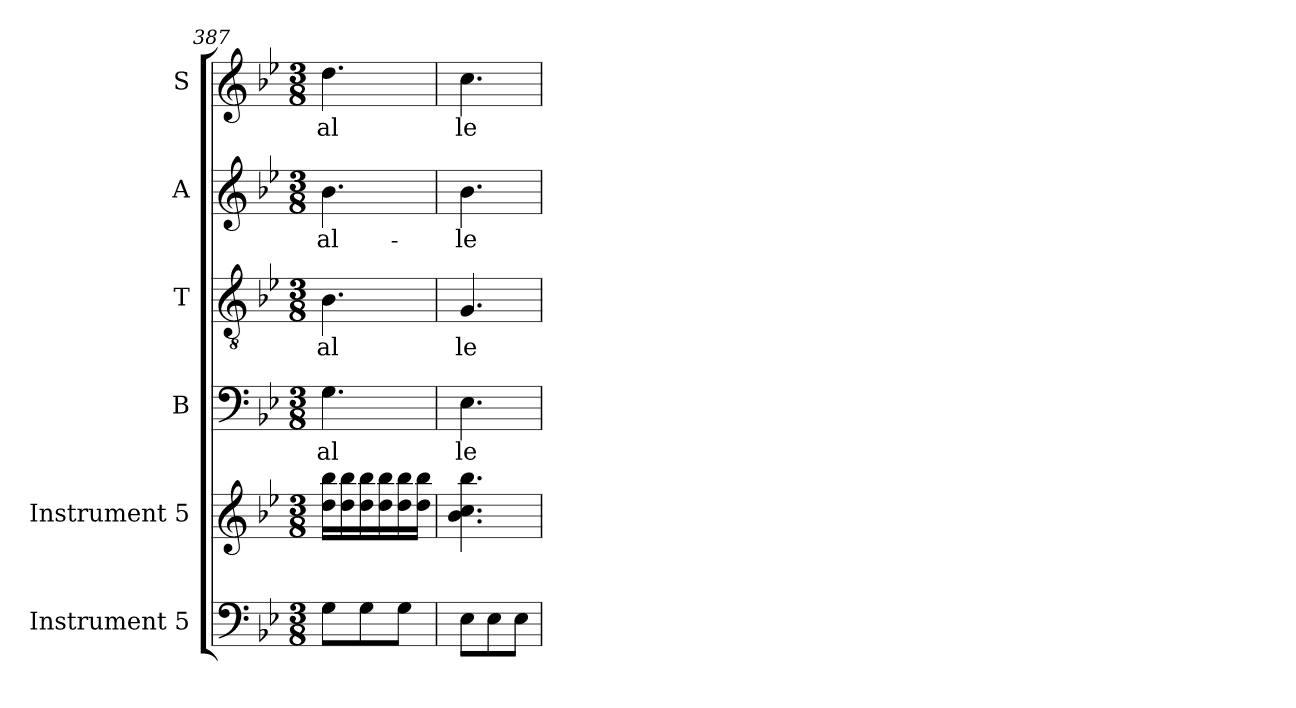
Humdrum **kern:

**kern	**kern	**kern	**text	**kern	**text	**kern	**text	**kern	**text
*part6	*part5	*part4	*part4	*part3	*part3	*part2	*part2	*part1	*part1
*staff6	*staff5	*staff4	*staff4	*staff3	*staff3	*staff2	*staff2	*staff1	*staff1
*I"Instrument 5	*I"Instrument 5	*I"B	*	*I"T	*	*I"A	*	*I"S	*
*	*	*I'B	*	*I'T	*	*I'A	*	*I'S	*
*clefF4	*clefG2	*clefF4	*	*clefGv2	*	*clefG2	*	*clefG2	*
*k[b-e-]	*k[b-e-]	*k[b-e-]	*	*k[b-e-]	*	*k[b-e-]	*	*k[b-e-]	*
*B-:	*B-:	*B-:	*	*B-:	*	*B-:	*	*B-:	*
*M3/8	*M3/8	*M3/8	*	*M3/8	*	*M3/8	*	*M3/8	*
=387	=387	=387	=387	=387	=387	=387	=387	=387	=387
!	!	!	!LO:LY:b:cj	!	!LO:LY:b:cj	!	!LO:LY:b:cj	!	!LO:LY:b:cj
8G\L	16bb-\ 16dd\L	4.G\	al	4.B-\	al	4.b-\	al-	4.dd\	al
.	16bb-\ 16dd\	.	.	.	.	.	.	.	.
8G\	16dd\ 16bb-\	.	.	.	.	.	.	.	.
.	16dd\ 16bb-\	.	.	.	.	.	.	.	.
8G\J	16bb-\ 16dd\	.	.	.	.	.	.	.	.
.	16dd\ 16bb-\J	.	.	.	.	.	.	.	.
=388	=388	=388	=388	=388	=388	=388	=388	=388	=388
!	!	!	!LO:LY:b:cj	!	!LO:LY:b:cj	!	!LO:LY:b:cj	!	!LO:LY:b:cj
8E-\L	4.cc\ 4.b-\ 4.bb-\	4.E-\	le	4.G/	le	4.b-\	-le-	4.cc\	le
8E-\	.	.	.	.	.	.	.	.	.
8E-\J	.	.	.	.	.	.	.	.	.
=	=	=	=	=	=	=	=	=	=
*-	*-	*-	*-	*-	*-	*-	*-	*-	*-
